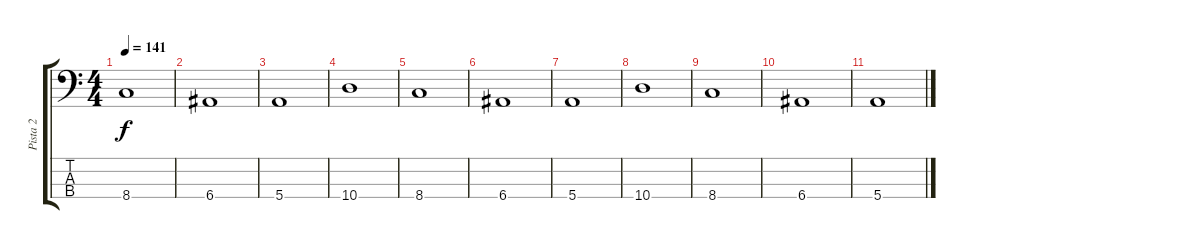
\track ("Pista 2" "Pista 2") {instrument electricbassfinger}
\staff {score tabs}
\tuning (G2 D2 A1 E1) {hide}
\ts (4 4)
\tempo 141
\clef f4
\ks c
8.4.1{dy f} |
6.4.1 |
5.4.1 |
10.4.1 |
8.4.1 |
6.4.1 |
5.4.1 |
10.4.1 |
8.4.1 |
6.4.1 |
5.4.1
